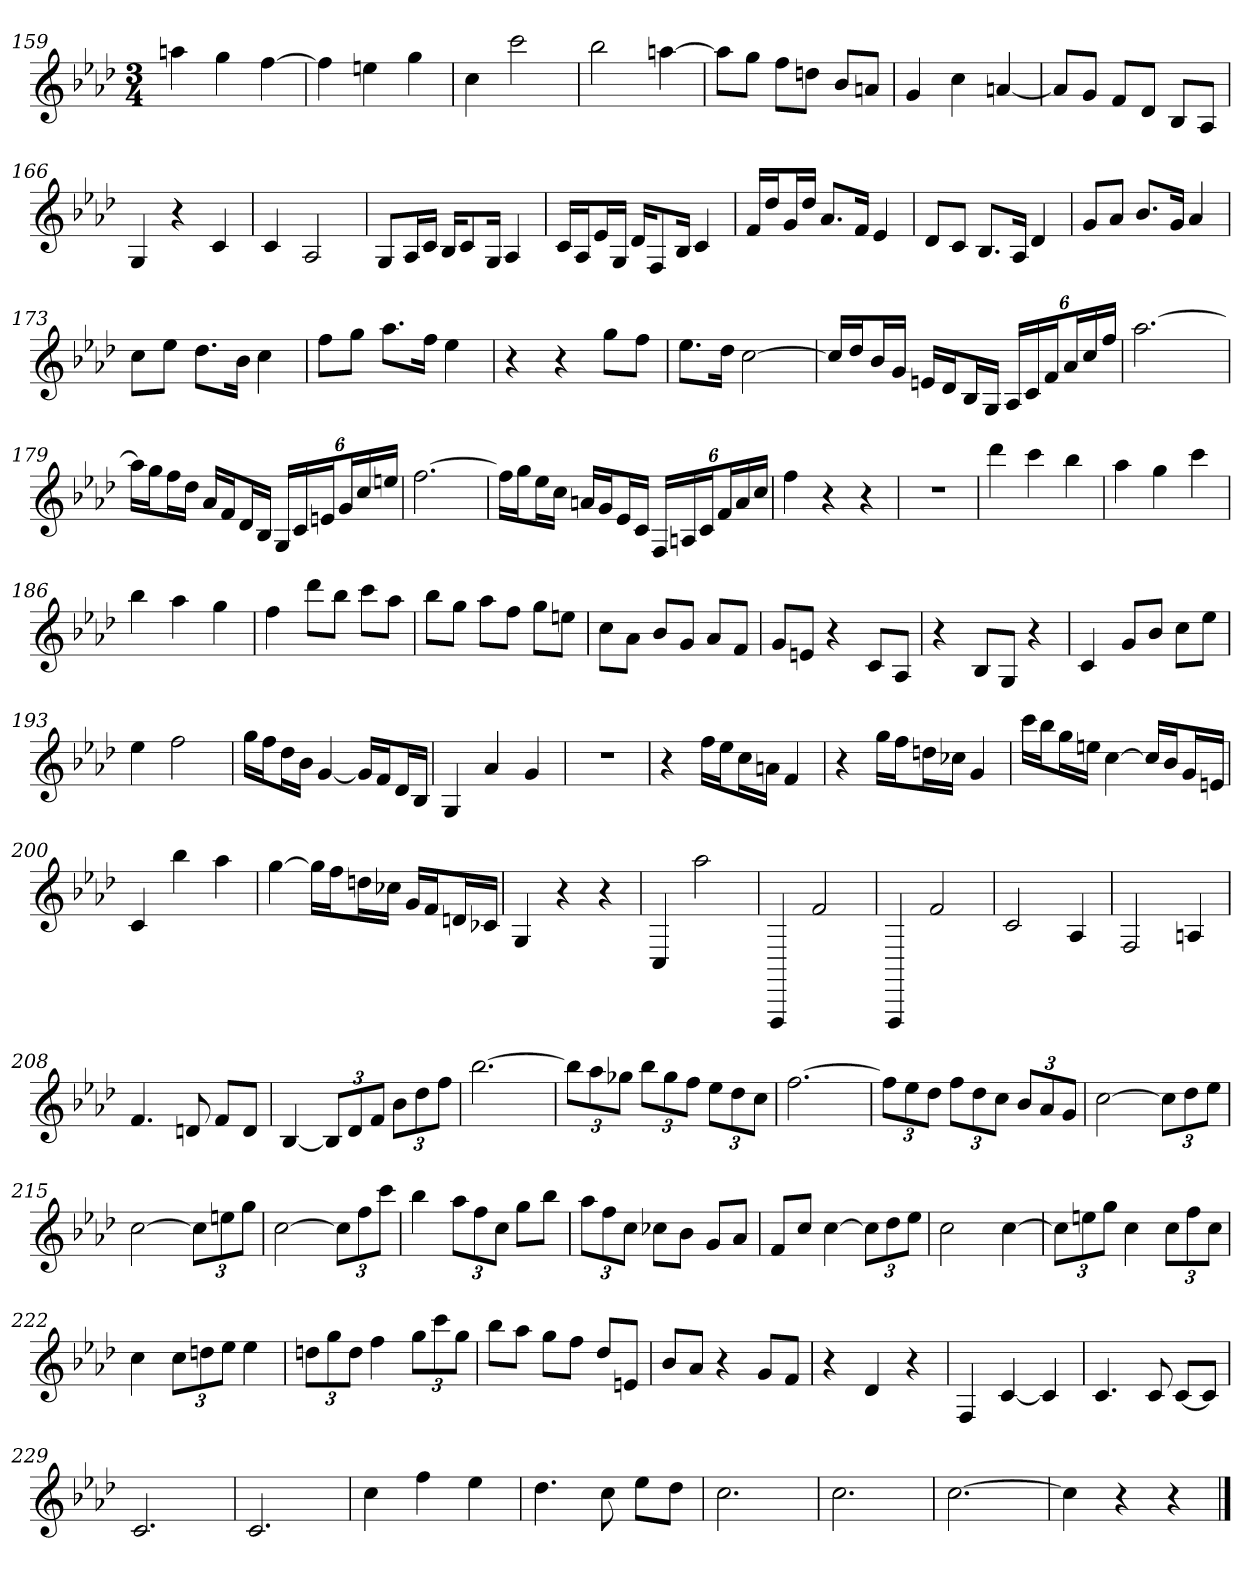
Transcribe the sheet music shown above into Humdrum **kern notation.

**kern
*part1
*staff1
*clefG2
*k[b-e-a-d-]
*A-:
*M3/4
=159
4aan
4gg
[4ff
=160
4ff]
4een
4gg
=161
4cc
2ccc
=162
2bb-
[4aan
=163
8aa\L]
8gg\J
8ff\L
8ddn\J
8b-/L
8an/J
=164
4g
4cc
[4an
=165
8a/L]
8g/J
8f/L
8d-/J
8B-/L
8A-/J
=166
4G
4r
4c
=167
4c
2A-
=168
8G/L
16A-/L
16c/JJ
16B-/KL
8c/
16G/Jk
4A-
=169
16c/LL
16A-/J
16e-/L
16G/JJ
16d-/KL
8F/
16B-/Jk
4c
=170
16f/LL
16dd-/J
16g/L
16dd-/JJ
8.a-/L
16f/Jk
4e-
=171
8d-/L
8c/J
8.B-/L
16A-/Jk
4d-
=172
8g/L
8a-/J
8.b-/L
16g/Jk
4a-
=173
8cc\L
8ee-\J
8.dd-\L
16b-\Jk
4cc
=174
8ff\L
8gg\J
8.aa-\L
16ff\Jk
4ee-
=175
4r
4r
8gg\L
8ff\J
=176
8.ee-\L
16dd-\Jk
[2cc
=177
16cc/LL]
16dd-/J
16b-/L
16g/JJ
16en/LL
16d-/J
16B-/L
16G/JJ
24A-/LL
24c/
24f/J
24a-/L
24cc/
24ff/JJ
=178
[2.aa-
=179
16aa-\LL]
16gg\J
16ff\L
16dd-\JJ
16a-/LL
16f/J
16d-/L
16B-/JJ
24G/LL
24c/
24en/J
24g/L
24cc/
24een/JJ
=180
[2.ff
=181
16ff\LL]
16gg\J
16ee-\L
16cc\JJ
16an/LL
16g/J
16e-/L
16c/JJ
24F/LL
24An/
24c/J
24f/L
24a/
24cc/JJ
=182
4ff
4r
4r
=183
2.r
=184
4ddd-
4ccc
4bb-
=185
4aa-
4gg
4ccc
=186
4bb-
4aa-
4gg
=187
4ff
8ddd-\L
8bb-\J
8ccc\L
8aa-\J
=188
8bb-\L
8gg\J
8aa-\L
8ff\J
8gg\L
8een\J
=189
8cc\L
8a-\J
8b-/L
8g/J
8a-/L
8f/J
=190
8g/L
8en/J
4r
8c/L
8A-/J
=191
4r
8B-/L
8G/J
4r
=192
4c
8g/L
8b-/J
8cc\L
8ee-\J
=193
4ee-
2ff
=194
16gg\LL
16ff\J
16dd-\L
16b-\JJ
[4g
16g/LL]
16f/J
16d-/L
16B-/JJ
=195
4G
4a-
4g
=196
2.r
=197
4r
16ff\LL
16ee-\J
16cc\L
16an\JJ
4f
=198
4r
16gg\LL
16ff\J
16ddn\L
16cc-X\JJ
4g
=199
16ccc\LL
16bb-\J
16gg\L
16een\JJ
[4cc
16cc/LL]
16b-/J
16g/L
16en/JJ
=200
4c
4bb-
4aa-
=201
[4gg
16gg\LL]
16ff\J
16ddn\L
16cc-X\JJ
16g/LL
16f/J
16dn/L
16c-X/JJ
=202
4G
4r
4r
=203
4C
2aa-
=204
4FFF
2f
=205
4FFF
2f
=206
2c
4A-
=207
2F
4An
=208
4.f
8dn
8f/L
8d/J
=209
[4B-
12B-/L]
12d-/
12f/J
12b-\L
12dd-\
12ff\J
=210
[2.bb-
=211
12bb-\L]
12aa-\
12gg-X\J
12bb-\L
12gg-\
12ff\J
12ee-\L
12dd-\
12cc\J
=212
[2.ff
=213
12ff\L]
12ee-\
12dd-\J
12ff\L
12dd-\
12cc\J
12b-/L
12a-/
12g/J
=214
[2cc
12cc\L]
12dd-\
12ee-\J
=215
[2cc
12cc\L]
12een\
12gg\J
=216
[2cc
12cc\L]
12ff\
12ccc\J
=217
4bb-
12aa-\L
12ff\
12cc\J
8gg\L
8bb-\J
=218
12aa-\L
12ff\
12cc\J
8cc-X\L
8b-\J
8g/L
8a-/J
=219
8f/L
8cc/J
[4cc
12cc\L]
12dd-\
12ee-\J
=220
2cc
[4cc
=221
12cc\L]
12een\
12gg\J
4cc
12cc\L
12ff\
12cc\J
=222
4cc
12cc\L
12ddn\
12ee-\J
4ee-
=223
12ddn\L
12gg\
12dd\J
4ff
12gg\L
12ccc\
12gg\J
=224
8bb-\L
8aa-\J
8gg\L
8ff\J
8dd-/L
8en/J
=225
8b-/L
8a-/J
4r
8g/L
8f/J
=226
4r
4d-
4r
=227
4F
[4c
4c]
=228
4.c
8c
[8c/L
8c/J]
=229
2.c
=230
2.c
=231
4cc
4ff
4ee-
=232
4.dd-
8cc
8ee-\L
8dd-\J
=233
2.cc
=234
2.cc
=235
[2.cc
=236
4cc]
4r
4r
==
*-
